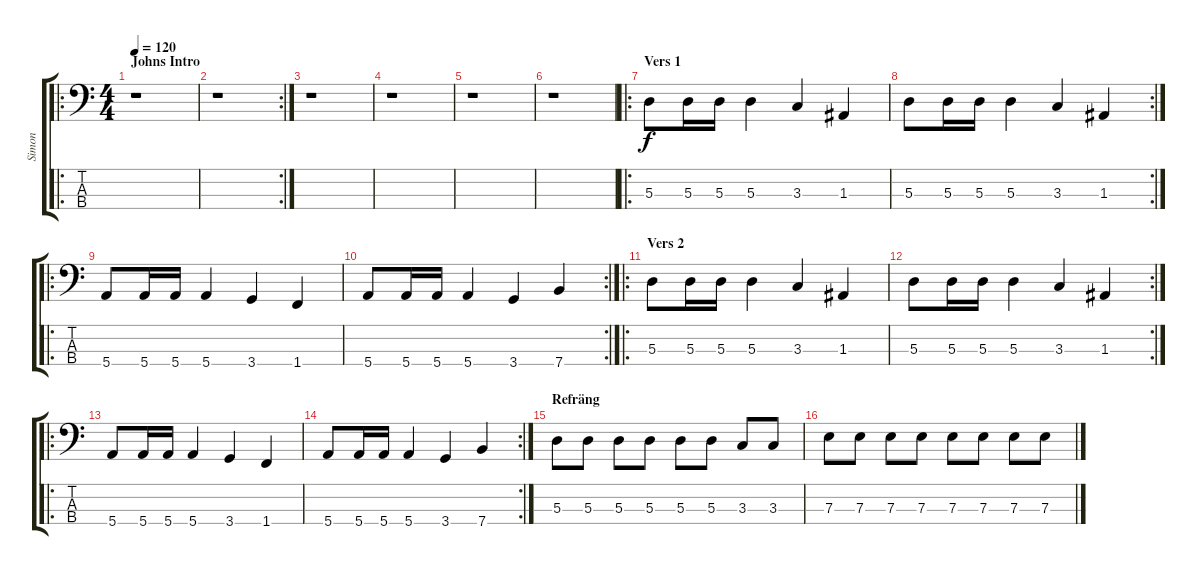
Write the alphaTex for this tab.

\track ("Simon" "Simon") {instrument electricbassfinger}
\staff {score tabs}
\tuning (G2 D2 A1 E1) {hide}
\ro
\ts (4 4)
\section ("" "Johns Intro")
\tempo 120
\clef f4
\ks c
r.1{dy f instrument electricbassfinger} |
\rc 2
r.1 |
r.1 |
r.1 |
r.1 |
r.1 |
\ro
\section ("" "Vers 1")
5.3.8 5.3.16 5.3.16 5.3.4 3.3.4 1.3.4 |
\rc 2
5.3.8 5.3.16 5.3.16 5.3.4 3.3.4 1.3.4 |
\ro
5.4.8 5.4.16 5.4.16 5.4.4 3.4.4 1.4.4 |
\rc 2
5.4.8 5.4.16 5.4.16 5.4.4 3.4.4 7.4.4 |
\ro
\section ("" "Vers 2")
5.3.8 5.3.16 5.3.16 5.3.4 3.3.4 1.3.4 |
\rc 2
5.3.8 5.3.16 5.3.16 5.3.4 3.3.4 1.3.4 |
\ro
5.4.8 5.4.16 5.4.16 5.4.4 3.4.4 1.4.4 |
\rc 2
5.4.8 5.4.16 5.4.16 5.4.4 3.4.4 7.4.4 |
\section ("" "Refräng")
5.3.8 5.3.8 5.3.8 5.3.8 5.3.8 5.3.8 3.3.8 3.3.8 |
7.3.8 7.3.8 7.3.8 7.3.8 7.3.8 7.3.8 7.3.8 7.3.8
